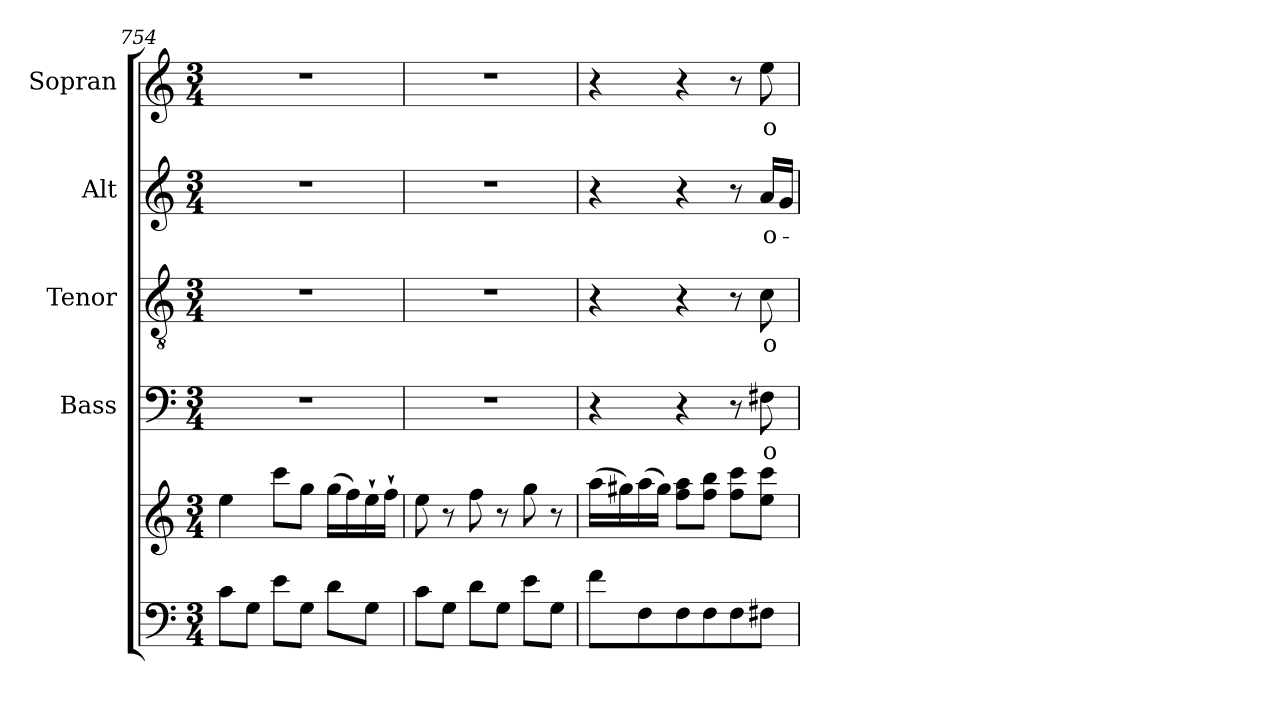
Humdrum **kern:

**kern	**kern	**kern	**text	**kern	**text	**kern	**text	**kern	**text
*part5	*part5	*part4	*part4	*part3	*part3	*part2	*part2	*part1	*part1
*staff6	*staff5	*staff4	*staff4	*staff3	*staff3	*staff2	*staff2	*staff1	*staff1
*	*	*I"Bass	*	*I"Tenor	*	*I"Alt	*	*I"Sopran	*
*	*	*I'B.	*	*I'T.	*	*I'A.	*	*I'S.	*
*clefF4	*clefG2	*clefF4	*	*clefGv2	*	*clefG2	*	*clefG2	*
*k[]	*k[]	*k[]	*	*k[]	*	*k[]	*	*k[]	*
*C:	*C:	*C:	*	*C:	*	*C:	*	*C:	*
*M3/4	*M3/4	*M3/4	*	*M3/4	*	*M3/4	*	*M3/4	*
=754	=754	=754	=754	=754	=754	=754	=754	=754	=754
8c\L	4ee\	2.r	.	2.r	.	2.r	.	2.r	.
8G\J	.	.	.	.	.	.	.	.	.
8e\L	8ccc\L	.	.	.	.	.	.	.	.
8G\J	8gg\J	.	.	.	.	.	.	.	.
8d\L	(>16gg\LL	.	.	.	.	.	.	.	.
.	16ff\)	.	.	.	.	.	.	.	.
8G\J	16ee`>\	.	.	.	.	.	.	.	.
.	16ff`>\JJ	.	.	.	.	.	.	.	.
!!LO:PB:g=z
=755	=755	=755	=755	=755	=755	=755	=755	=755	=755
8c\L	8ee\	2.r	.	2.r	.	2.r	.	2.r	.
8G\J	8r	.	.	.	.	.	.	.	.
8d\L	8ff\	.	.	.	.	.	.	.	.
8G\J	8r	.	.	.	.	.	.	.	.
8e\L	8gg\	.	.	.	.	.	.	.	.
8G\J	8r	.	.	.	.	.	.	.	.
=756	=756	=756	=756	=756	=756	=756	=756	=756	=756
8f\L	(>16aa\LL	4r	.	4r	.	4r	.	4r	.
.	16gg#X\)	.	.	.	.	.	.	.	.
8F\	(>16aa\	.	.	.	.	.	.	.	.
.	16gg#\JJ)	.	.	.	.	.	.	.	.
8F\	8ff\ 8aa\L	4r	.	4r	.	4r	.	4r	.
8F\	8ff\ 8bb\J	.	.	.	.	.	.	.	.
8F\	8ff\ 8ccc\L	8r	.	8r	.	8r	.	8r	.
!	!	!	!LO:LY:b	!	!LO:LY:b	!	!LO:LY:b	!	!LO:LY:b
8F#X\J	8ee\ 8ccc\J	8F#X\	o-	8c\	o-	16a/LL	o-	8ee\	o-
.	.	.	.	.	.	16g/JJ	.	.	.
=	=	=	=	=	=	=	=	=	=
*-	*-	*-	*-	*-	*-	*-	*-	*-	*-
